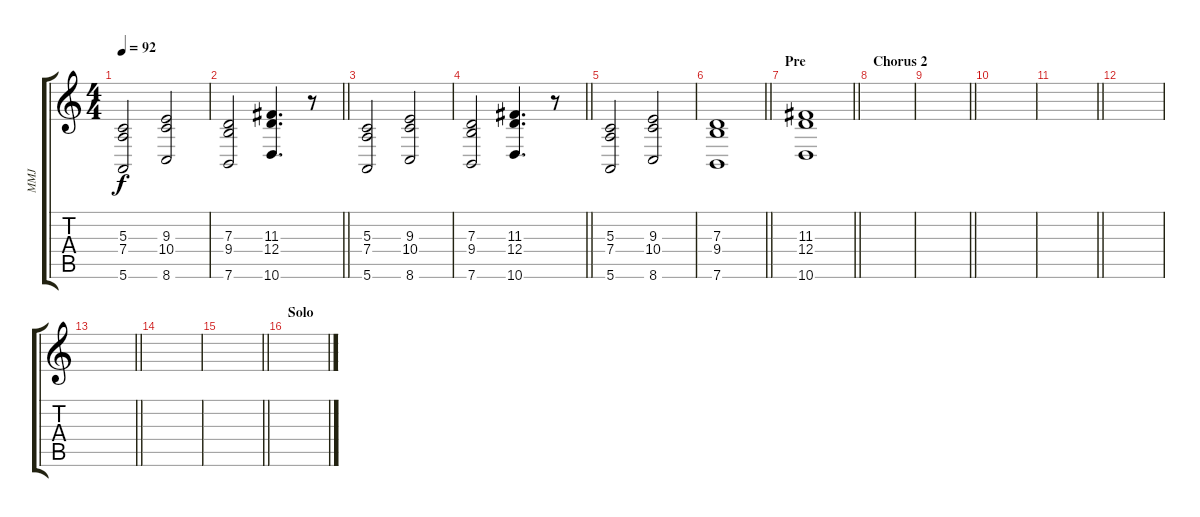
\track ("MMJ" "MMJ") {instrument voiceoohs}
\staff {score tabs}
\tuning (E4 B3 G3 D3 A2 E2) {hide}
\ts (4 4)
\tempo 92
\clef g2
\ks c
(5.3 7.4 5.6).2{dy f} (9.3 10.4 8.6).2 |
\barLineRight lightlight
(7.3 9.4 7.6).2 (11.3 12.4 10.6).4{d} r.8 |
(5.3 7.4 5.6).2 (9.3 10.4 8.6).2 |
\barLineRight lightlight
(7.3 9.4 7.6).2 (11.3 12.4 10.6).4{d} r.8 |
(5.3 7.4 5.6).2 (9.3 10.4 8.6).2 |
\barLineRight lightlight
(7.3 9.4 7.6).1 |
\section ("" "Pre")
\barLineRight lightlight
(11.3 12.4 10.6).1 |
\section ("" "Chorus 2")
|
\barLineRight lightlight
|
|
\barLineRight lightlight
|
|
\barLineRight lightlight
|
|
\barLineRight lightlight
|
\section ("" "Solo")
